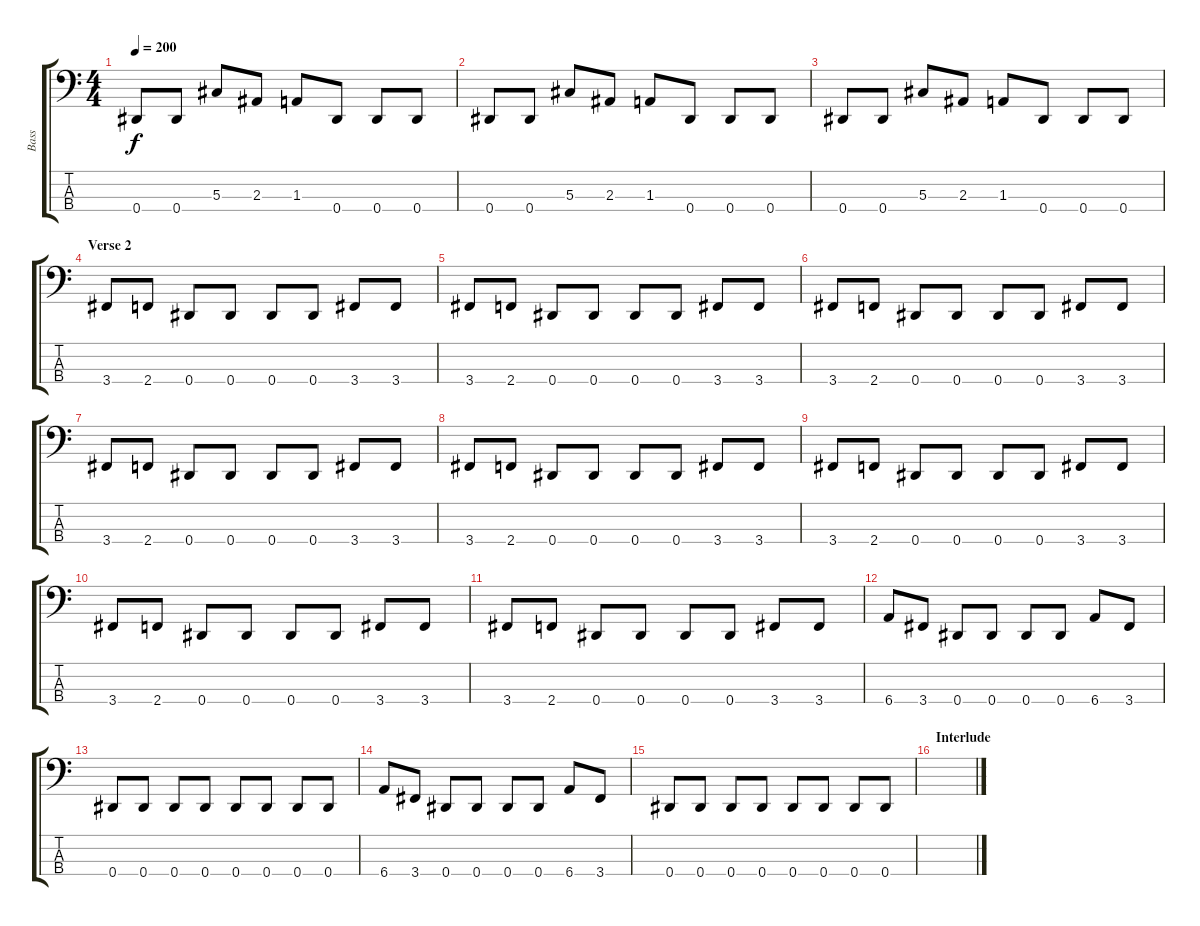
\track ("Bass" "Bass") {instrument electricbasspick}
\staff {score tabs}
\tuning (Gb2 Db2 Ab1 Eb1) {hide}
\ts (4 4)
\tempo 200
\clef f4
\ks c
0.4.8{dy f} 0.4.8 5.3.8 2.3.8 1.3.8 0.4.8 0.4.8 0.4.8 |
0.4.8 0.4.8 5.3.8 2.3.8 1.3.8 0.4.8 0.4.8 0.4.8 |
0.4.8 0.4.8 5.3.8 2.3.8 1.3.8 0.4.8 0.4.8 0.4.8 |
\section ("" "Verse 2")
3.4.8 2.4.8 0.4.8 0.4.8 0.4.8 0.4.8 3.4.8 3.4.8 |
3.4.8 2.4.8 0.4.8 0.4.8 0.4.8 0.4.8 3.4.8 3.4.8 |
3.4.8 2.4.8 0.4.8 0.4.8 0.4.8 0.4.8 3.4.8 3.4.8 |
3.4.8 2.4.8 0.4.8 0.4.8 0.4.8 0.4.8 3.4.8 3.4.8 |
3.4.8 2.4.8 0.4.8 0.4.8 0.4.8 0.4.8 3.4.8 3.4.8 |
3.4.8 2.4.8 0.4.8 0.4.8 0.4.8 0.4.8 3.4.8 3.4.8 |
3.4.8 2.4.8 0.4.8 0.4.8 0.4.8 0.4.8 3.4.8 3.4.8 |
3.4.8 2.4.8 0.4.8 0.4.8 0.4.8 0.4.8 3.4.8 3.4.8 |
6.4.8 3.4.8 0.4.8 0.4.8 0.4.8 0.4.8 6.4.8 3.4.8 |
0.4.8 0.4.8 0.4.8 0.4.8 0.4.8 0.4.8 0.4.8 0.4.8 |
6.4.8 3.4.8 0.4.8 0.4.8 0.4.8 0.4.8 6.4.8 3.4.8 |
0.4.8 0.4.8 0.4.8 0.4.8 0.4.8 0.4.8 0.4.8 0.4.8 |
\section ("" "Interlude")
